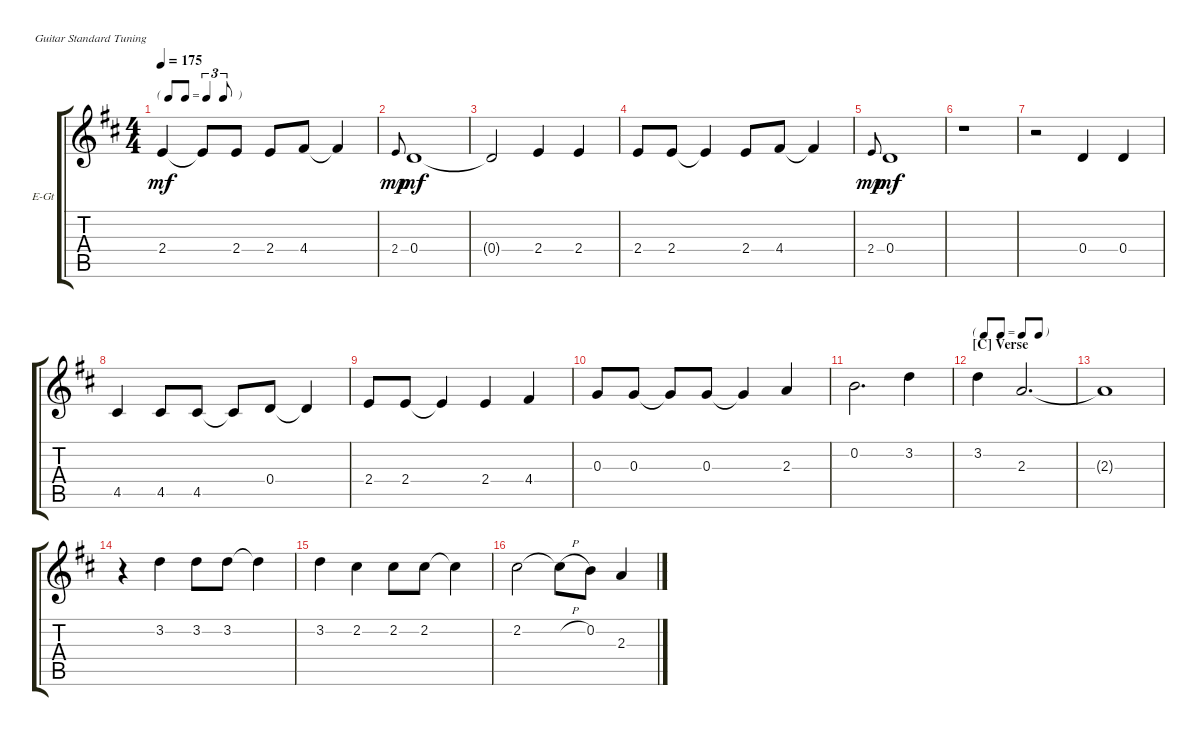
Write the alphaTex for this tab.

\defaultSystemsLayout 4
\bracketExtendMode groupsimilarinstruments
\firstSystemTrackNameOrientation horizontal
\otherSystemsTrackNameOrientation horizontal
\track ("Art Voice" "E-Gt") {instrument electricguitarclean}
\staff {score tabs}
\tuning (E4 B3 G3 D3 A2 E2)
\ts (4 4)
\tf triplet8th
\tempo 175
\clef g2
\ks d
2.4.4{dy mf} 2.4{t}.8 2.4.8 2.4.8 4.4.8 4.4{t}.4 |
2.4.8{gr onbeat dy mp} 0.4.1{dy mf} |
0.4{t}.2 2.4.4 2.4.4 |
2.4.8 2.4.8 2.4{t}.4 2.4.8 4.4.8 4.4{t}.4 |
2.4.8{gr onbeat dy mp} 0.4.1{dy mf} |
r.1 |
r.2 0.4.4 0.4.4 |
4.5.4 4.5.8 4.5.8 4.5{t}.8 0.4.8 0.4{t}.4 |
2.4.8 2.4.8 2.4{t}.4 2.4.4 4.4.4 |
0.3.8 0.3.8 0.3{t}.8 0.3.8 0.3{t}.4 2.3.4 |
0.2.2{d} 3.2.4 |
\tf none
\section ("C" "Verse")
3.2.4 2.3.2{d} |
2.3{t}.1 |
r.4 3.2.4 3.2.8 3.2.8 3.2{t}.4 |
3.2.4 2.2.4 2.2.8 2.2.8 2.2{t}.4 |
2.2.2 2.2{h t}.8 0.2.8 2.3.4
